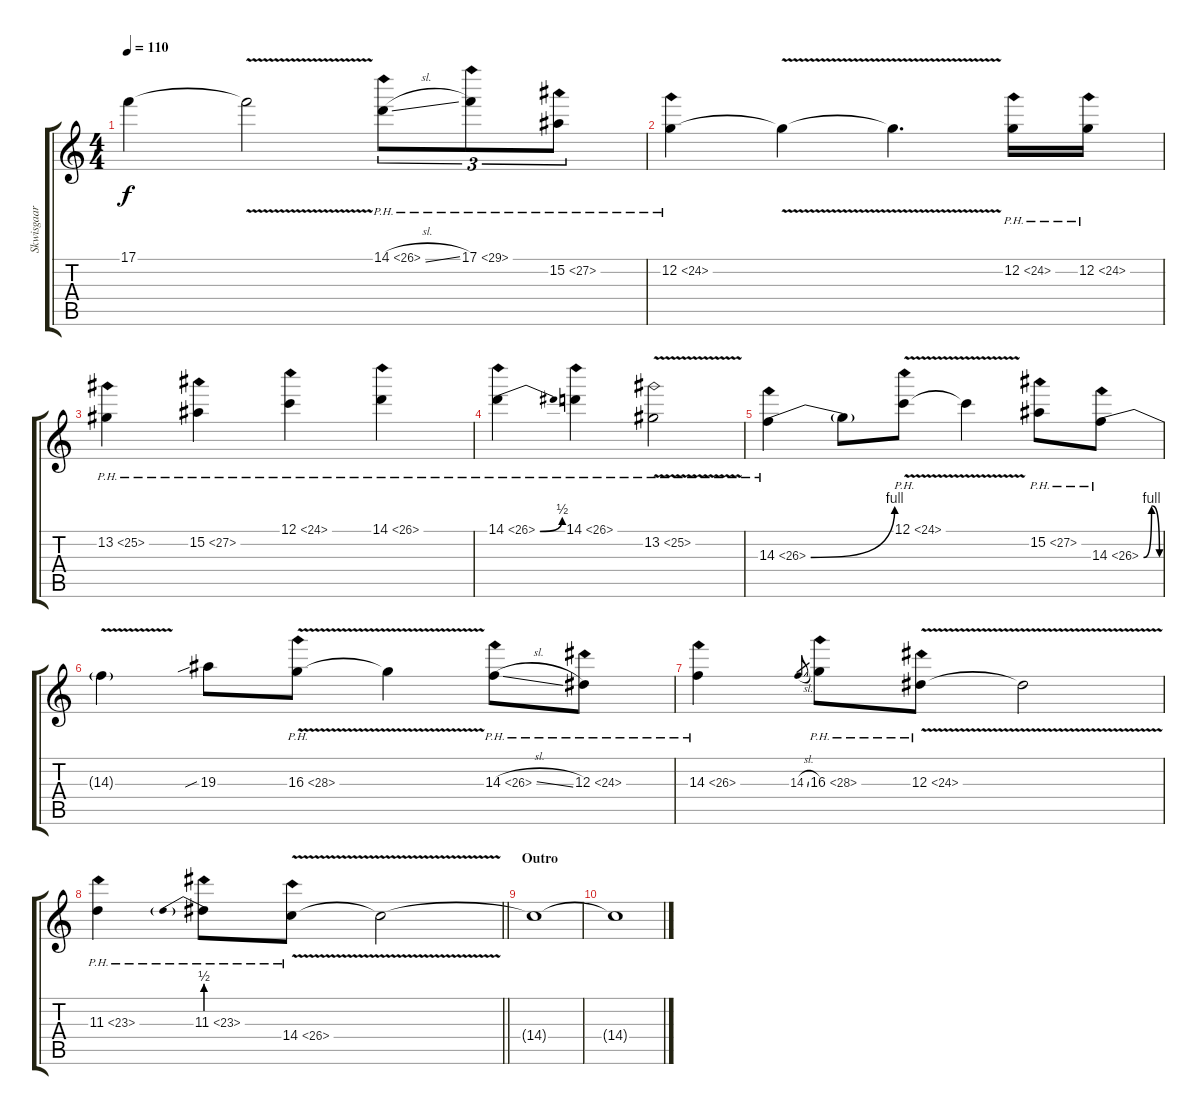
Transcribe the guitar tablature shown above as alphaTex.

\track ("Skwisgaar Skwigelf (Harmony Guitar 1)" "Skwisgaar ") {instrument distortionguitar}
\staff {score tabs}
\tuning (C4 G3 Eb3 Bb2 F2 C2) {hide}
\ts (4 4)
\tempo 110
\clef g2
\ks c
17.1.4{dy f} 17.1{v t}.2 14.1{ph 12 sl}.8{tu (3 2)} 17.1{ph 12}.8{tu (3 2)} 15.2{ph 12}.8{tu (3 2)} |
12.2{ph 12}.4 12.2{v t}.4 12.2{t}.4{d} 12.2{ph 12}.16 12.2{ph 12}.16 |
13.2{ph 12}.4 15.2{ph 12}.4 12.1{ph 12}.4 14.1{ph 12}.4 |
14.1{be (bend 0 0 60 2) ph 12}.4 14.1{ph 12}.4 13.2{ph 12 v}.2 |
14.3{be (bend 0 0 60 4) ph 12}.4 14.3{t}.8 12.1{ph 12 v}.8 12.1{t}.4 15.2{ph 12}.8 14.3{be (bendrelease 0 0 15 4 15 4 60 0) ph 12}.8 |
14.3{v t}.4 19.3{sib}.8 16.3{ph 12 v}.8 16.3{t}.4 14.3{ph 12 sl}.8 12.3{ph 12}.8 |
14.3{ph 12}.4 14.3{sl}.8{gr} 16.3{ph 12}.8 12.3{ph 12 v}.8 12.3{t}.2 |
\barLineRight lightlight
11.3{ph 12}.4 11.3{be (prebend 0 2 60 2) ph 12}.8 14.4{ph 12 v}.8 14.4{t}.2 |
\section ("" "Outro")
14.4{t}.1{volume 2} |
14.4{t}.1
